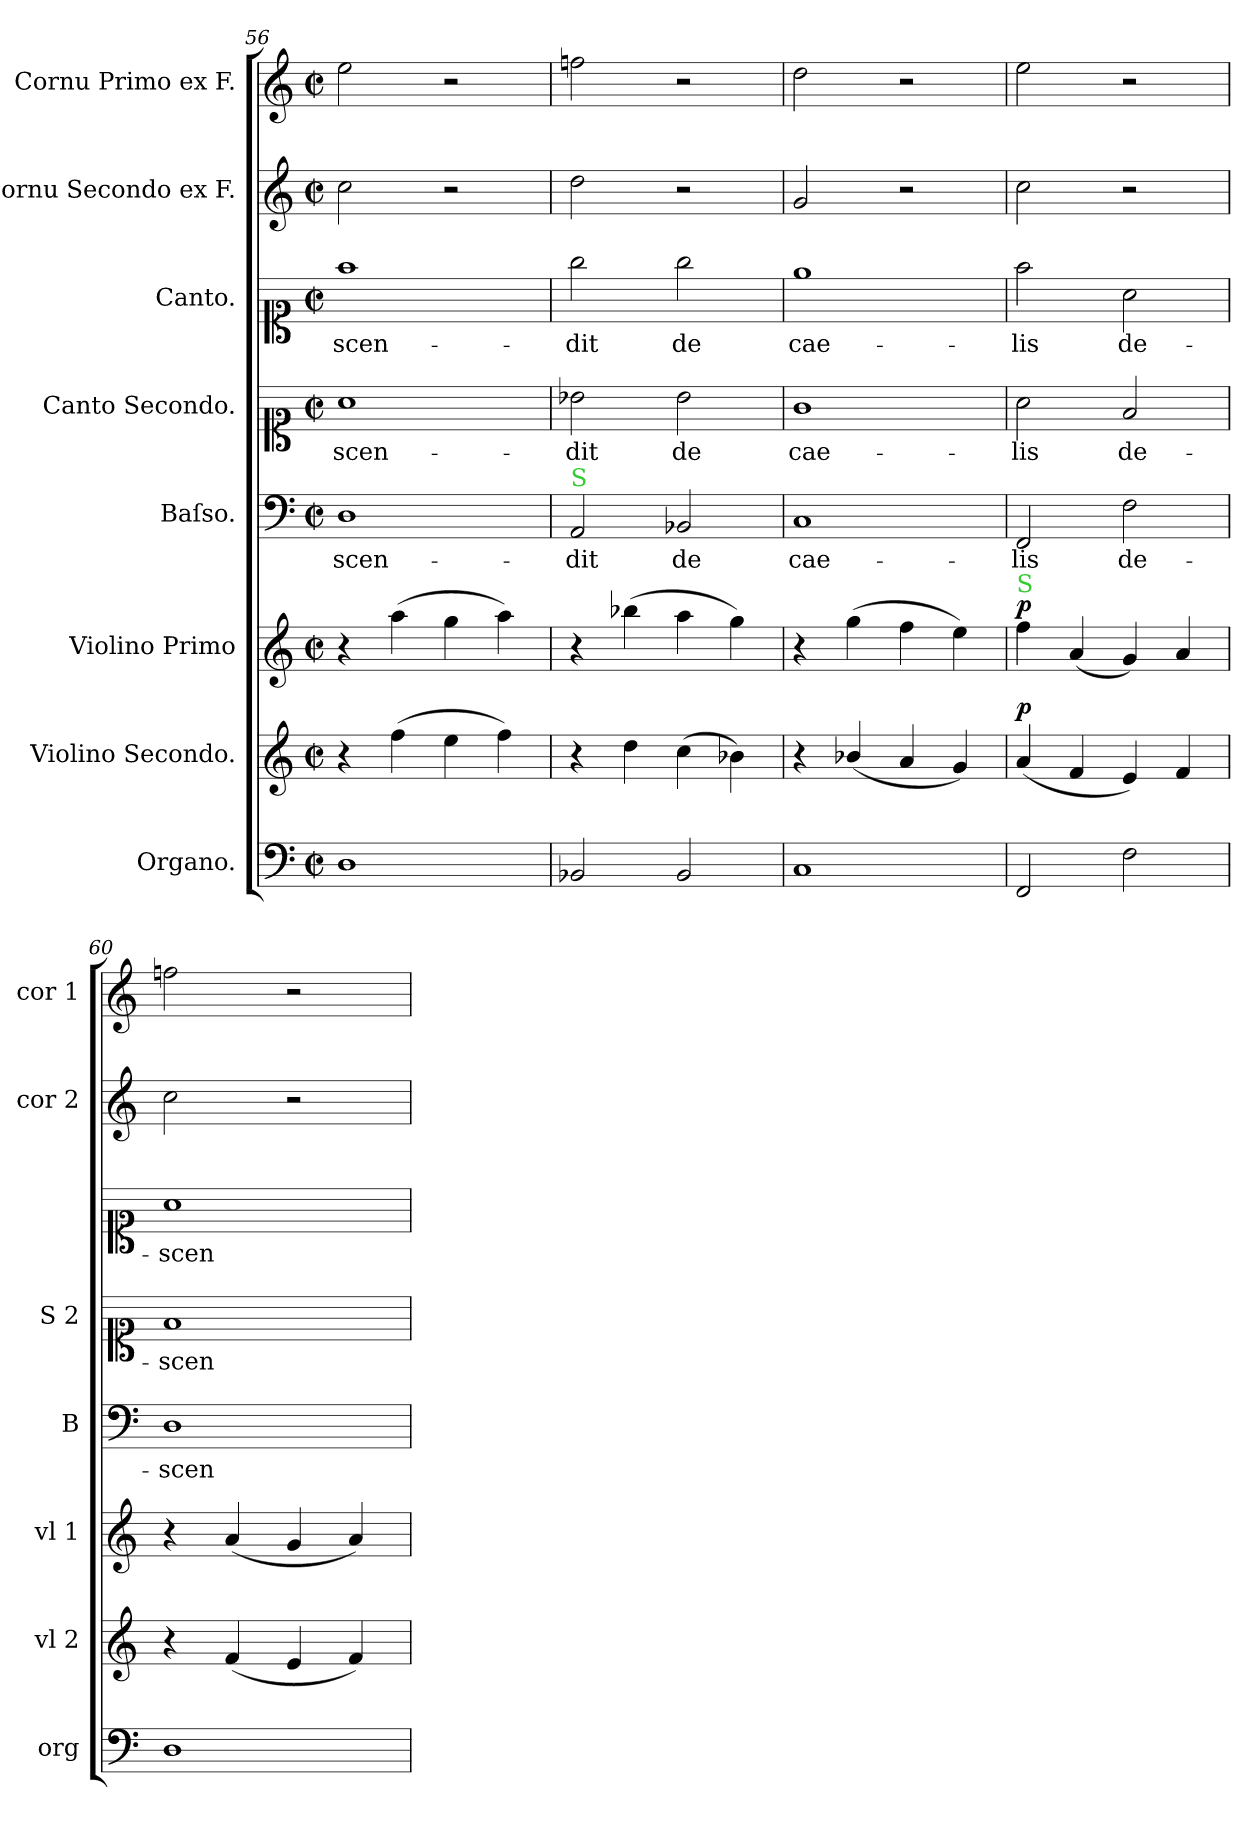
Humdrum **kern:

**kern	**kern	**dynam	**kern	**dynam	**kern	**text	**kern	**text	**kern	**text	**kern	**kern
*part8	*part7	*part7	*part6	*part6	*part5	*part5	*part4	*part4	*part3	*part3	*part2	*part1
*staff8	*staff7	*staff7	*staff6	*staff6	*staff5	*staff5	*staff4	*staff4	*staff3	*staff3	*staff2	*staff1
*I"Organo.	*I"Violino Secondo.	*	*I"Violino Primo	*	*I"Baſso.	*	*I"Canto Secondo.	*	*I"Canto.	*	*I"Cornu Secondo ex F.	*I"Cornu Primo ex F.
*I'org	*I'vl 2	*	*I'vl 1	*	*I'B	*	*I'S 2	*	*	*	*I'cor 2	*I'cor 1
*clefF4	*clefG2	*	*clefG2	*	*clefF4	*	*clefC1	*	*clefC1	*	*clefG2	*clefG2
*	*	*	*	*	*	*	*	*	*	*	*ITrd4c7	*ITrd4c7
*M2/2	*M2/2	*	*M2/2	*	*M2/2	*	*M2/2	*	*M2/2	*	*M2/2	*M2/2
*met(c|)	*met(c|)	*	*met(c|)	*	*met(c|)	*	*met(c|)	*	*met(c|)	*	*met(c|)	*met(c|)
=56	=56	=56	=56	=56	=56	=56	=56	=56	=56	=56	=56	=56
1D\	4r	.	4r	.	1D\	-scen-	1a\	-scen-	1ff\	-scen-	2f\	2a\
.	(4ff\	.	(4aa\	.	.	.	.	.	.	.	.	.
.	4ee\	.	4gg\	.	.	.	.	.	.	.	2r	2r
.	4ff\)	.	4aa\)	.	.	.	.	.	.	.	.	.
=57	=57	=57	=57	=57	=57	=57	=57	=57	=57	=57	=57	=57
!	!	!	!	!	!LO:TX:a:color=limegreen:t=S	!	!	!	!	!	!	!
2BB-/	4r	.	4r	.	2AA/	-dit	2b-\	-dit	2gg\	-dit	2g\	2b-\
.	4dd\	.	(4bb-\	.	.	.	.	.	.	.	.	.
2BB-/	(4cc\	.	4aa\	.	2BB-/	de	2b-\	de	2gg\	de	2r	2r
.	4b-\)	.	4gg\)	.	.	.	.	.	.	.	.	.
=58	=58	=58	=58	=58	=58	=58	=58	=58	=58	=58	=58	=58
1C/	4r	.	4r	.	1C/	cae-	1g\	cae-	1ee\	cae-	2c/	2g\
.	(4b-/	.	(4gg\	.	.	.	.	.	.	.	.	.
.	4a/	.	4ff\	.	.	.	.	.	.	.	2r	2r
.	4g/)	.	4ee\)	.	.	.	.	.	.	.	.	.
=59	=59	=59	=59	=59	=59	=59	=59	=59	=59	=59	=59	=59
!	!	!	!LO:TX:a:color=limegreen:t=S	!	!	!	!	!	!	!	!	!
!	!	!LO:DY:a	!	!LO:DY:a	!	!	!	!	!	!	!	!
2FF/	(4a/	p	4ff\	p	2FF/	-lis	2a\	-lis	2ff\	-lis	2f\	2a\
.	4f/	.	(4a/	.	.	.	.	.	.	.	.	.
2F\	4e/)	.	4g/)	.	2F\	de-	2f/	de-	2a\	de-	2r	2r
.	4f/	.	4a/	.	.	.	.	.	.	.	.	.
=60	=60	=60	=60	=60	=60	=60	=60	=60	=60	=60	=60	=60
1D\	4r	.	4r	.	1D\	-scen-	1f/	-scen-	1a\	-scen-	2f\	2b-\
.	(4f/	.	(4a/	.	.	.	.	.	.	.	.	.
.	4e/	.	4g/	.	.	.	.	.	.	.	2r	2r
.	4f/)	.	4a/)	.	.	.	.	.	.	.	.	.
=	=	=	=	=	=	=	=	=	=	=	=	=
*-	*-	*-	*-	*-	*-	*-	*-	*-	*-	*-	*-	*-
